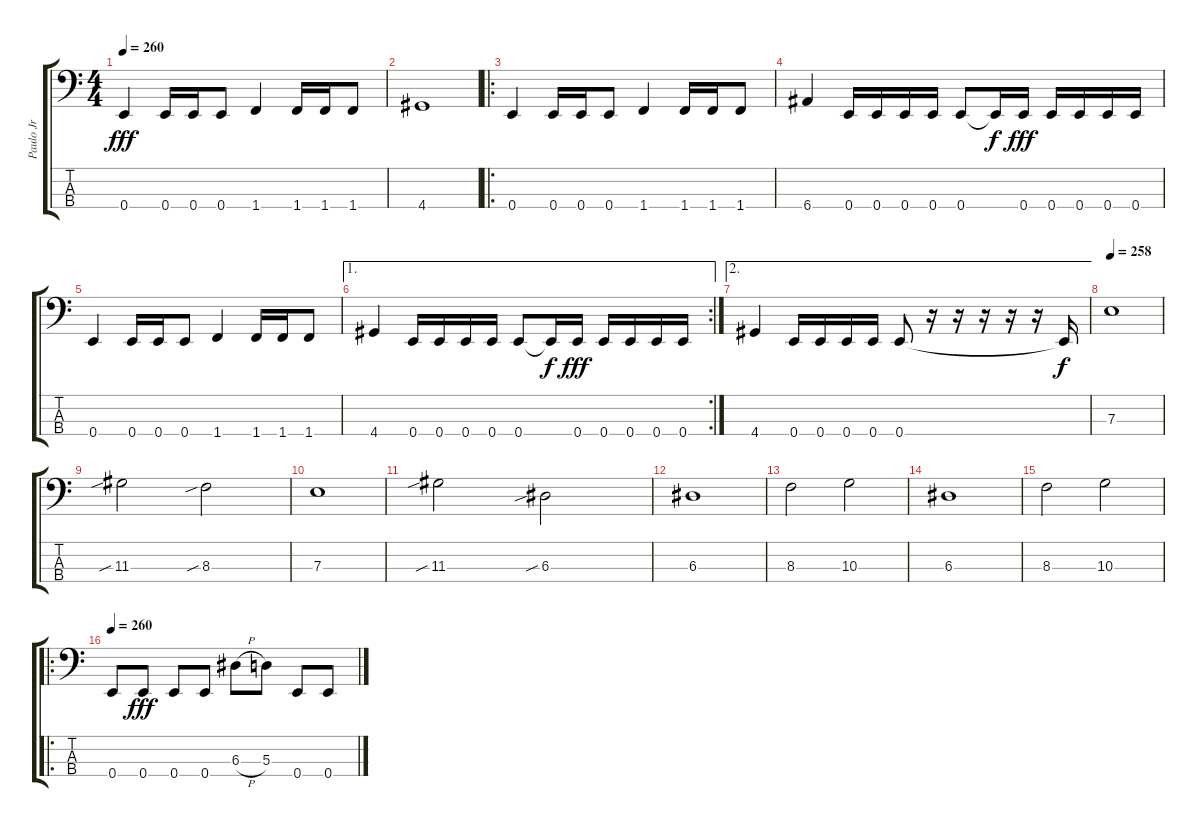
\track ("Paulo Jr" "Paulo Jr") {instrument electricbasspick}
\staff {score tabs}
\tuning (G2 D2 A1 E1) {hide}
\ts (4 4)
\tempo 260
\clef f4
\ks c
0.4.4{dy fff} 0.4.16 0.4.16 0.4.8 1.4.4 1.4.16 1.4.16 1.4.8 |
4.4.1 |
\ro
0.4.4 0.4.16 0.4.16 0.4.8 1.4.4 1.4.16 1.4.16 1.4.8 |
6.4.4 0.4.16 0.4.16 0.4.16 0.4.16 0.4.8 0.4{t}.16{dy f} 0.4.16{dy fff} 0.4.16 0.4.16 0.4.16 0.4.16 |
0.4.4 0.4.16 0.4.16 0.4.8 1.4.4 1.4.16 1.4.16 1.4.8 |
\ae 1
\rc 2
4.4.4 0.4.16 0.4.16 0.4.16 0.4.16 0.4.8 0.4{t}.16{dy f} 0.4.16{dy fff} 0.4.16 0.4.16 0.4.16 0.4.16 |
\ae 2
4.4.4 0.4.16 0.4.16 0.4.16 0.4.16 0.4.8 r.16 r.16 r.16 r.16 r.16 0.4{t}.16{dy f} |
\tempo 258
7.3.1 |
11.3{sib}.2 8.3{sib}.2 |
7.3.1 |
11.3{sib}.2 6.3{sib}.2 |
6.3.1 |
8.3.2 10.3.2 |
6.3.1 |
8.3.2 10.3.2 |
\ro
\tempo 260
0.4.8 0.4.8{dy fff} 0.4.8 0.4.8 6.3{h}.8 5.3.8 0.4.8 0.4.8
